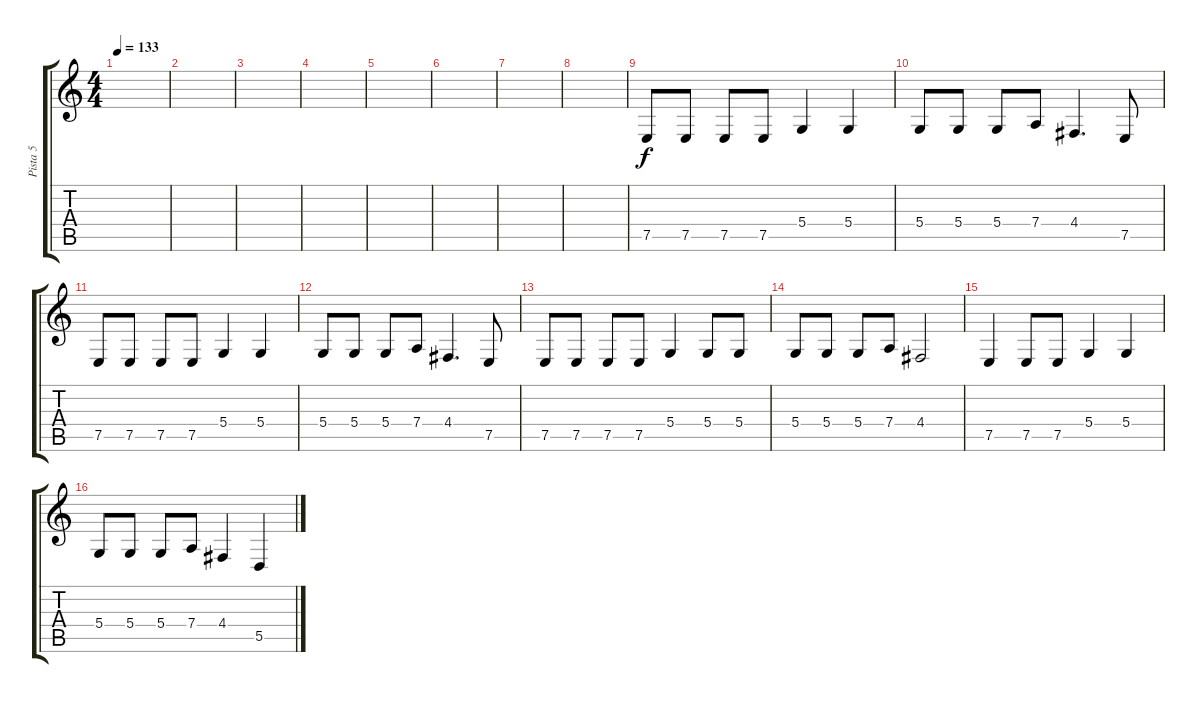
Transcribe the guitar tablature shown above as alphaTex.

\track ("Pista 5" "Pista 5") {instrument sopranosax}
\staff {score tabs}
\tuning (E4 B3 G3 D3 A2 E2) {hide}
\ts (4 4)
\tempo 133
\clef g2
\ks c
|
|
|
|
|
|
|
|
7.5.8 7.5.8 7.5.8 7.5.8 5.4.4 5.4.4 |
5.4.8 5.4.8 5.4.8 7.4.8 4.4.4{d} 7.5.8 |
7.5.8 7.5.8 7.5.8 7.5.8 5.4.4 5.4.4 |
5.4.8 5.4.8 5.4.8 7.4.8 4.4.4{d} 7.5.8 |
7.5.8 7.5.8 7.5.8 7.5.8 5.4.4 5.4.8 5.4.8 |
5.4.8 5.4.8 5.4.8 7.4.8 4.4.2 |
7.5.4 7.5.8 7.5.8 5.4.4 5.4.4 |
5.4.8 5.4.8 5.4.8 7.4.8 4.4.4 5.5.4
